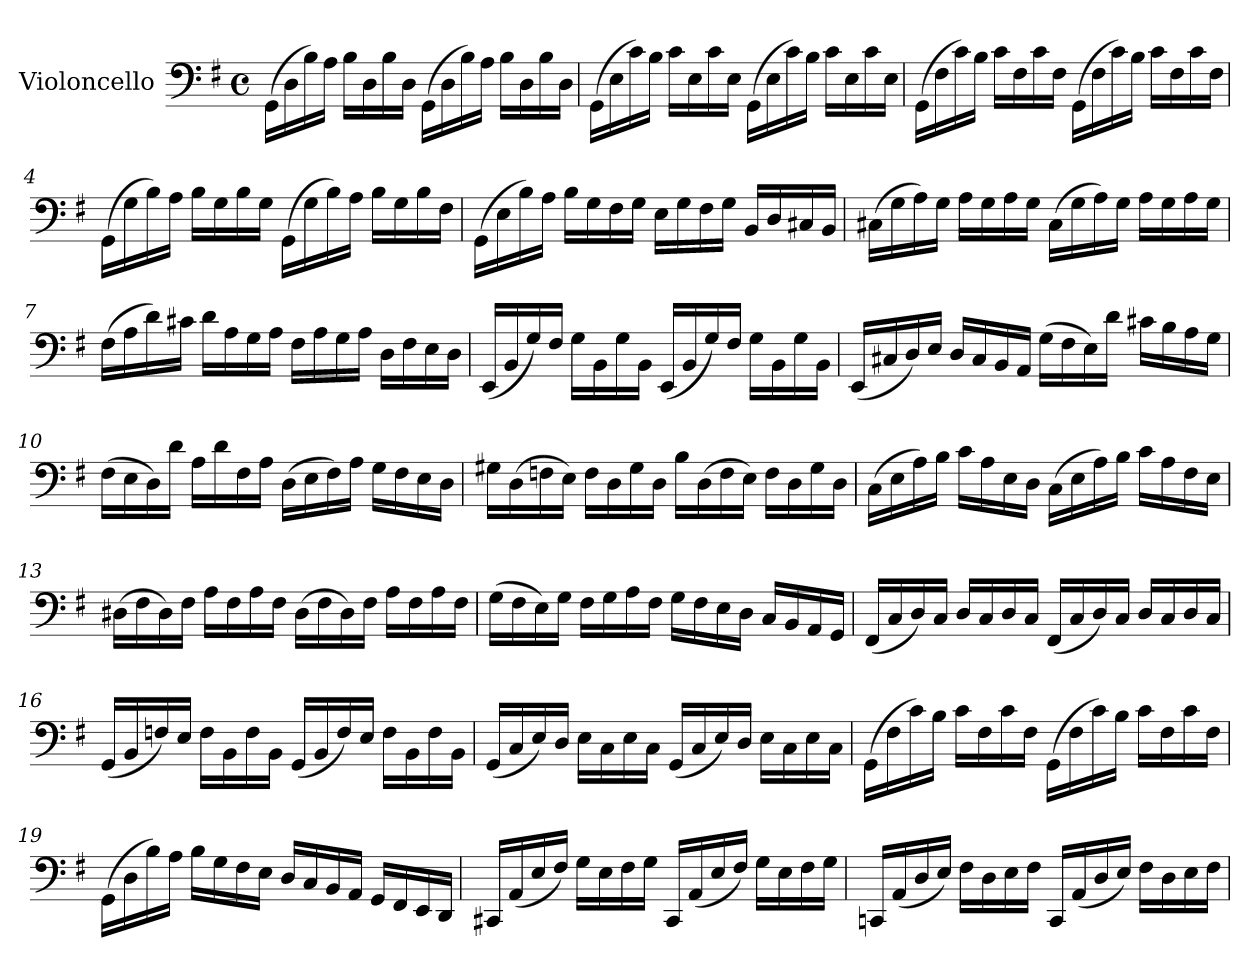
**kern
*part1
*staff1
*I"Violoncello
*I'Vc
*clefF4
*k[f#]
*M4/4
*met(c)
*MM80
=1
(>16GG\LL
16D\
16B\)
16A\JJ
16B\LL
16D\
16B\
16D\JJ
(>16GG\LL
16D\
16B\)
16A\JJ
16B\LL
16D\
16B\
16D\JJ
=2
(>16GG\LL
16E\
16c\)
16B\JJ
16c\LL
16E\
16c\
16E\JJ
(>16GG\LL
16E\
16c\)
16B\JJ
16c\LL
16E\
16c\
16E\JJ
!!LO:LB:g=z
=3
(>16GG\LL
16F#\
16c\)
16B\JJ
16c\LL
16F#\
16c\
16F#\JJ
(>16GG\LL
16F#\
16c\)
16B\JJ
16c\LL
16F#\
16c\
16F#\JJ
=4
(>16GG\LL
16G\
16B\)
16A\JJ
16B\LL
16G\
16B\
16G\JJ
(>16GG\LL
16G\
16B\)
16A\JJ
16B\LL
16G\
16B\
16F#\JJ
!!LO:LB:g=z
=5
(>16GG\LL
16E\
16B\)
16A\JJ
16B\LL
16G\
16F#\
16G\JJ
16E\LL
16G\
16F#\
16G\JJ
16BB/LL
16D/
16C#X/
16BB/JJ
=6
(>16C#X\LL
16G\
16A\)
16G\JJ
16A\LL
16G\
16A\
16G\JJ
(>16C#\LL
16G\
16A\)
16G\JJ
16A\LL
16G\
16A\
16G\JJ
!!LO:LB:g=z
=7
(>16F#\LL
16A\
16d\)
16c#X\JJ
16d\LL
16A\
16G\
16A\JJ
16F#\LL
16A\
16G\
16A\JJ
16D\LL
16F#\
16E\
16D\JJ
=8
(<16EE/LL
16BB/
16G/)
16F#/JJ
16G\LL
16BB\
16G\
16BB\JJ
(<16EE/LL
16BB/
16G/)
16F#/JJ
16G\LL
16BB\
16G\
16BB\JJ
!!LO:LB:g=z
=9
(<16EE/LL
16C#X/
16D/)
16E/JJ
16D/LL
16C#/
16BB/
16AA/JJ
(>16G\LL
16F#\
16E\)
16d\JJ
16c#X\LL
16B\
16A\
16G\JJ
=10
(>16F#\LL
16E\
16D\)
16d\JJ
16A\LL
16d\
16F#\
16A\JJ
(>16D\LL
16E\
16F#\)
16A\JJ
16G\LL
16F#\
16E\
16D\JJ
!!LO:LB:g=z
=11
16G#X\LL
(>16D\
16Fn\
16E\JJ)
16F\LL
16D\
16G#\
16D\JJ
16B\LL
(>16D\
16F\
16E\JJ)
16F\LL
16D\
16G#\
16D\JJ
=12
(>16C\LL
16E\
16A\)
16B\JJ
16c\LL
16A\
16E\
16D\JJ
(>16C\LL
16E\
16A\)
16B\JJ
16c\LL
16A\
16F#\
16E\JJ
!!LO:LB:g=z
=13
(>16D#X\LL
16F#\
16D#\)
16F#\JJ
16A\LL
16F#\
16A\
16F#\JJ
(>16D#\LL
16F#\
16D#\)
16F#\JJ
16A\LL
16F#\
16A\
16F#\JJ
=14
(>16G\LL
16F#\
16E\)
16G\JJ
16F#\LL
16G\
16A\
16F#\JJ
16G\LL
16F#\
16E\
16D\JJ
16C/LL
16BB/
16AA/
16GG/JJ
!!LO:LB:g=z
=15
(<16FF#/LL
16C/
16D/)
16C/JJ
16D/LL
16C/
16D/
16C/JJ
(<16FF#/LL
16C/
16D/)
16C/JJ
16D/LL
16C/
16D/
16C/JJ
=16
(<16GG/LL
16BB/
16Fn/)
16E/JJ
16F\LL
16BB\
16F\
16BB\JJ
(<16GG/LL
16BB/
16F/)
16E/JJ
16F\LL
16BB\
16F\
16BB\JJ
!!LO:LB:g=z
=17
(<16GG/LL
16C/
16E/)
16D/JJ
16E\LL
16C\
16E\
16C\JJ
(<16GG/LL
16C/
16E/)
16D/JJ
16E\LL
16C\
16E\
16C\JJ
=18
(>16GG\LL
16F#\
16c\)
16B\JJ
16c\LL
16F#\
16c\
16F#\JJ
(>16GG\LL
16F#\
16c\)
16B\JJ
16c\LL
16F#\
16c\
16F#\JJ
!!LO:LB:g=z
=19
(>16GG\LL
16D\
16B\)
16A\JJ
16B\LL
16G\
16F#\
16E\JJ
16D/LL
16C/
16BB/
16AA/JJ
16GG/LL
16FF#/
16EE/
16DD/JJ
=20
16CC#X/LL
(<16AA/
16E/
16F#/JJ)
16G\LL
16E\
16F#\
16G\JJ
16CC#/LL
(<16AA/
16E/
16F#/JJ)
16G\LL
16E\
16F#\
16G\JJ
!!LO:LB:g=z
=21
16CCn/LL
(<16AA/
16D/
16E/JJ)
16F#\LL
16D\
16E\
16F#\JJ
16CC/LL
(<16AA/
16D/
16E/JJ)
16F#\LL
16D\
16E\
16F#\JJ
=
*-
